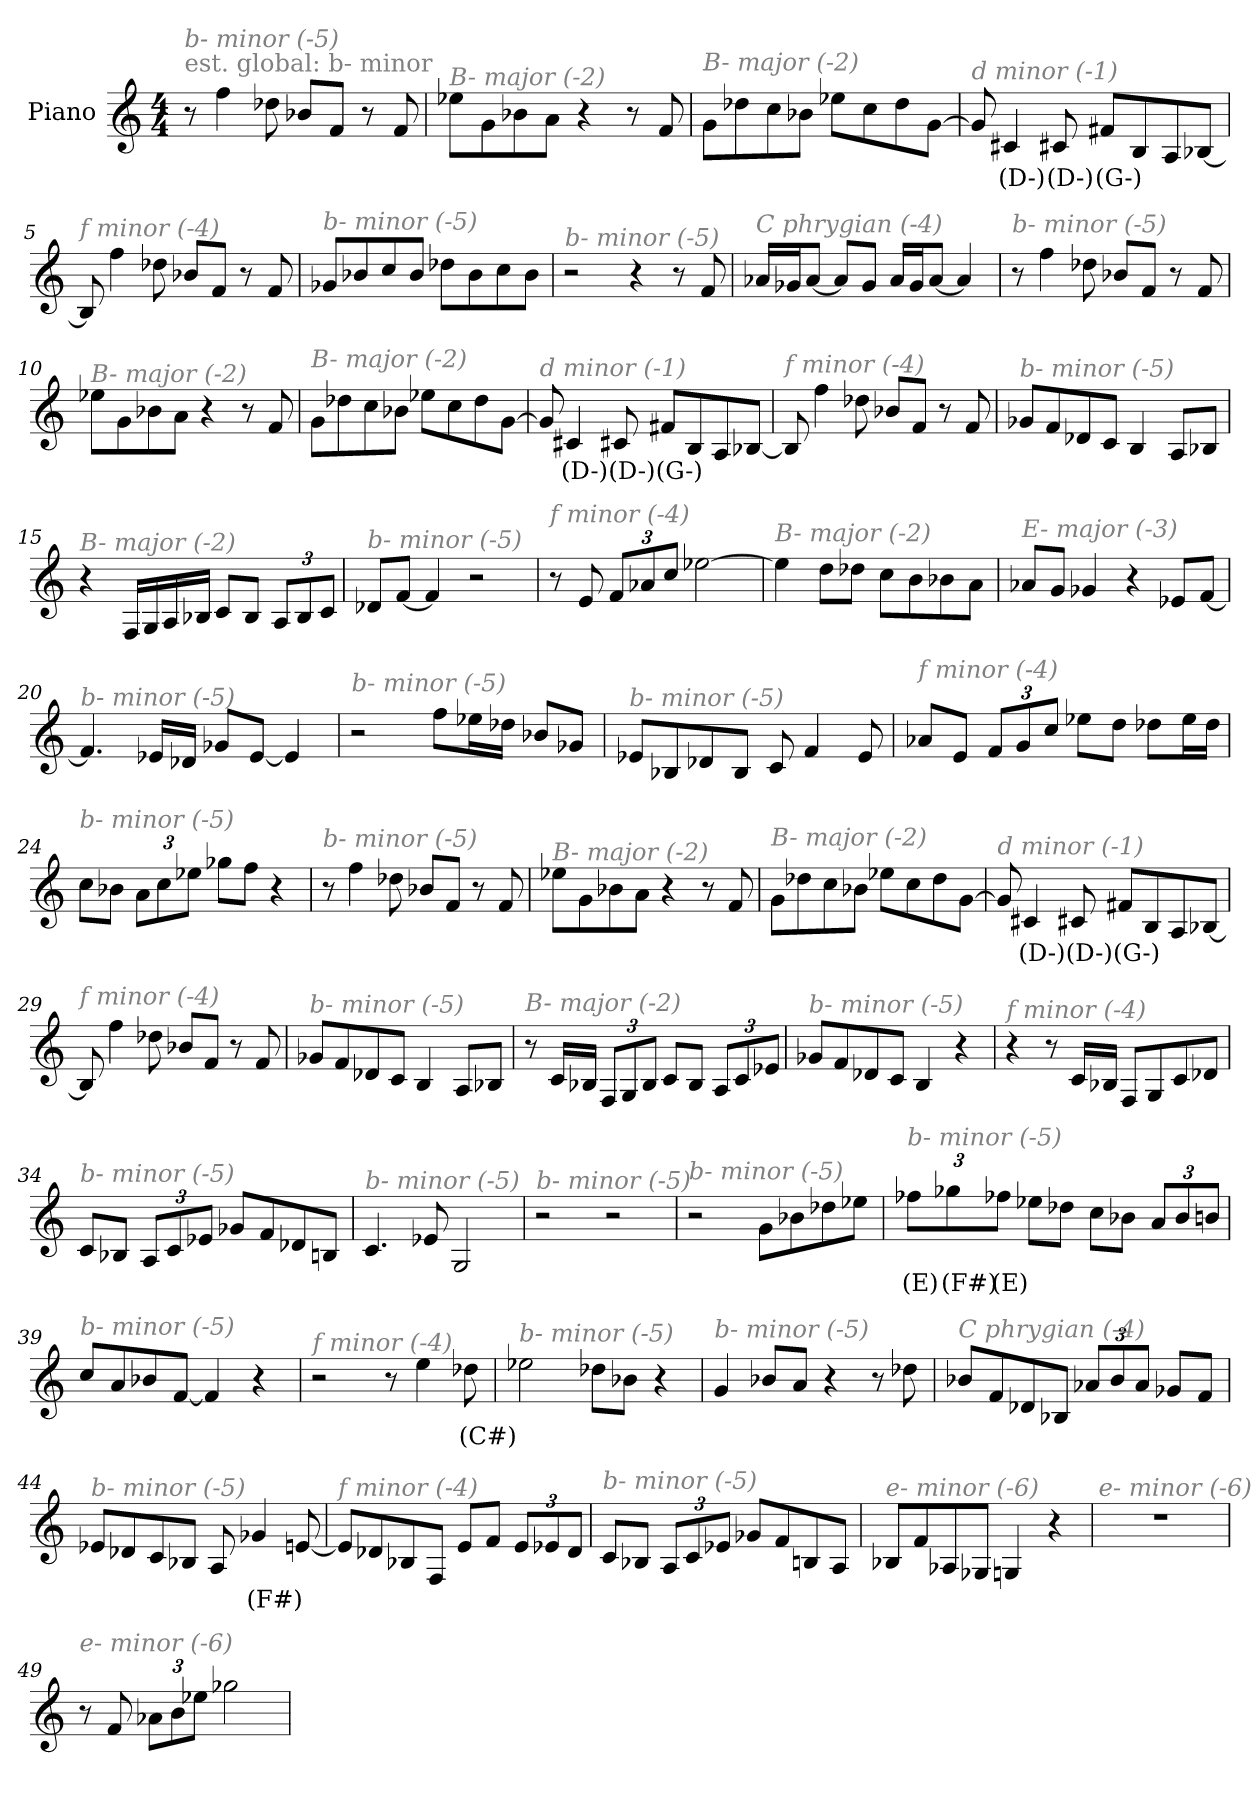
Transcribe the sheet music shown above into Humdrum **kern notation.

**kern	**text
*part1	*part1
*staff1	*staff1
*I"Piano	*
*I'Pno	*
*clefG2	*
*k[]	*
*M4/4	*
*MM260	*
=1	=1
!LO:TX:a:color=#808080:t=est. global&colon; b- minor	!
!LO:TX:i:color=#808080:t=b- minor (-5)	!
8r	.
4ff\	.
8dd-X\	.
8b-X/L	.
8f/J	.
8r	.
8f/	.
=2	=2
!LO:TX:i:color=#808080:t=B- major (-2)	!
8ee-X\L	.
8g\	.
8b-X\	.
8a\J	.
4r	.
8r	.
8f/	.
=3	=3
!LO:TX:i:color=#808080:t=B- major (-2)	!
8g\L	.
8dd-X\	.
8cc\	.
8b-X\J	.
8ee-X\L	.
8cc\	.
8dd-\	.
[8g\J	.
=4	=4
!LO:TX:i:color=#808080:t=d minor (-1)	!
8g/]	.
4c#Xi/	(D-)
8c#Xi/	(D-)
8f#Xi/L	(G-)
8B/	.
8A/	.
[8B-X/J	.
!!LO:LB:g=z
=5	=5
!LO:TX:i:color=#808080:t=f minor (-4)	!
8B-/]	.
4ff\	.
8dd-X\	.
8b-X/L	.
8f/J	.
8r	.
8f/	.
=6	=6
!LO:TX:i:color=#808080:t=b- minor (-5)	!
8g-X/L	.
8b-X/	.
8cc/	.
8b-/J	.
8dd-X\L	.
8b-\	.
8cc\	.
8b-\J	.
=7	=7
!LO:TX:i:color=#808080:t=b- minor (-5)	!
2r	.
4r	.
8r	.
8f/	.
=8	=8
!LO:TX:i:color=#808080:t=C phrygian (-4)	!
16a-X/LL	.
16g-X/J	.
[8a-/J	.
8a-/L]	.
8g-/J	.
16a-/LL	.
16g-/J	.
[8a-/J	.
4a-/]	.
!!LO:LB:g=z
=9	=9
!LO:TX:i:color=#808080:t=b- minor (-5)	!
8r	.
4ff\	.
8dd-X\	.
8b-X/L	.
8f/J	.
8r	.
8f/	.
=10	=10
!LO:TX:i:color=#808080:t=B- major (-2)	!
8ee-X\L	.
8g\	.
8b-X\	.
8a\J	.
4r	.
8r	.
8f/	.
=11	=11
!LO:TX:i:color=#808080:t=B- major (-2)	!
8g\L	.
8dd-X\	.
8cc\	.
8b-X\J	.
8ee-X\L	.
8cc\	.
8dd-\	.
[8g\J	.
=12	=12
!LO:TX:i:color=#808080:t=d minor (-1)	!
8g/]	.
4c#Xi/	(D-)
8c#Xi/	(D-)
8f#Xi/L	(G-)
8B/	.
8A/	.
[8B-X/J	.
!!LO:LB:g=z
=13	=13
!LO:TX:i:color=#808080:t=f minor (-4)	!
8B-/]	.
4ff\	.
8dd-X\	.
8b-X/L	.
8f/J	.
8r	.
8f/	.
=14	=14
!LO:TX:i:color=#808080:t=b- minor (-5)	!
8g-X/L	.
8f/	.
8d-X/	.
8c/J	.
4B/	.
8A/L	.
8B-X/J	.
=15	=15
!LO:TX:i:color=#808080:t=B- major (-2)	!
4r	.
16F/LL	.
16G/	.
16A/	.
16B-X/JJ	.
8c/L	.
8B-/J	.
*Xbrackettup	*
12A/L	.
12B-/	.
12c/J	.
=16	=16
!LO:TX:i:color=#808080:t=b- minor (-5)	!
8d-X/L	.
[8f/J	.
4f/]	.
2r	.
!!LO:LB:g=z
=17	=17
!LO:TX:i:color=#808080:t=f minor (-4)	!
8r	.
8e/	.
12f/L	.
12a-X/	.
12cc/J	.
[2ee-X\	.
=18	=18
!LO:TX:i:color=#808080:t=B- major (-2)	!
4ee-\]	.
8dd\L	.
8dd-X\J	.
8cc\L	.
8b\	.
8b-X\	.
8a\J	.
=19	=19
!LO:TX:i:color=#808080:t=E- major (-3)	!
8a-X/L	.
8g/J	.
4g-X/	.
4r	.
8e-X/L	.
[8f/J	.
=20	=20
!LO:TX:i:color=#808080:t=b- minor (-5)	!
4.f/]	.
16e-X/LL	.
16d-X/JJ	.
8g-X/L	.
[8e-/J	.
4e-/]	.
!!LO:LB:g=z
=21	=21
!LO:TX:i:color=#808080:t=b- minor (-5)	!
2r	.
8ff\L	.
16ee-X\L	.
16dd-X\JJ	.
8b-X/L	.
8g-X/J	.
=22	=22
!LO:TX:i:color=#808080:t=b- minor (-5)	!
8e-X/L	.
8B-X/	.
8d-X/	.
8B-/J	.
8c/	.
4f/	.
8e-/	.
=23	=23
!LO:TX:i:color=#808080:t=f minor (-4)	!
8a-X/L	.
8e/J	.
12f/L	.
12g/	.
12cc/J	.
8ee-X\L	.
8dd\J	.
8dd-X\L	.
16ee-\L	.
16dd-\JJ	.
=24	=24
!LO:TX:i:color=#808080:t=b- minor (-5)	!
8cc\L	.
8b-X\J	.
12a\L	.
12cc\	.
12ee-X\J	.
8gg-X\L	.
8ff\J	.
4r	.
!!LO:LB:g=z
=25	=25
!LO:TX:i:color=#808080:t=b- minor (-5)	!
8r	.
4ff\	.
8dd-X\	.
8b-X/L	.
8f/J	.
8r	.
8f/	.
=26	=26
!LO:TX:i:color=#808080:t=B- major (-2)	!
8ee-X\L	.
8g\	.
8b-X\	.
8a\J	.
4r	.
8r	.
8f/	.
=27	=27
!LO:TX:i:color=#808080:t=B- major (-2)	!
8g\L	.
8dd-X\	.
8cc\	.
8b-X\J	.
8ee-X\L	.
8cc\	.
8dd-\	.
[8g\J	.
=28	=28
!LO:TX:i:color=#808080:t=d minor (-1)	!
8g/]	.
4c#Xi/	(D-)
8c#Xi/	(D-)
8f#Xi/L	(G-)
8B/	.
8A/	.
[8B-X/J	.
!!LO:LB:g=z
=29	=29
!LO:TX:i:color=#808080:t=f minor (-4)	!
8B-/]	.
4ff\	.
8dd-X\	.
8b-X/L	.
8f/J	.
8r	.
8f/	.
=30	=30
!LO:TX:i:color=#808080:t=b- minor (-5)	!
8g-X/L	.
8f/	.
8d-X/	.
8c/J	.
4B/	.
8A/L	.
8B-X/J	.
=31	=31
!LO:TX:i:color=#808080:t=B- major (-2)	!
8r	.
16c/LL	.
16B-X/JJ	.
12F/L	.
12G/	.
12B-/J	.
8c/L	.
8B-/J	.
12A/L	.
12c/	.
12e-X/J	.
=32	=32
!LO:TX:i:color=#808080:t=b- minor (-5)	!
8g-X/L	.
8f/	.
8d-X/	.
8c/J	.
4B/	.
4r	.
!!LO:LB:g=z
=33	=33
!LO:TX:i:color=#808080:t=f minor (-4)	!
4r	.
8r	.
16c/LL	.
16B-X/JJ	.
8F/L	.
8G/	.
8c/	.
8d-X/J	.
=34	=34
!LO:TX:i:color=#808080:t=b- minor (-5)	!
8c/L	.
8B-X/J	.
12A/L	.
12c/	.
12e-X/J	.
8g-X/L	.
8f/	.
8d-X/	.
8Bn/J	.
=35	=35
!LO:TX:i:color=#808080:t=b- minor (-5)	!
4.c/	.
8e-X/	.
2G/	.
=36	=36
!LO:TX:i:color=#808080:t=b- minor (-5)	!
2r	.
2r	.
=37	=37
!LO:TX:i:color=#808080:t=b- minor (-5)	!
2r	.
8g\L	.
8b-X\	.
8dd-X\	.
8ee-X\J	.
!!LO:LB:g=z
=38	=38
!LO:TX:i:color=#808080:t=b- minor (-5)	!
12ff-Xj\L	(E)
12gg-Xi\	(F#)
12ff-Xj\J	(E)
8ee-X\L	.
8dd-X\J	.
8cc\L	.
8b-X\J	.
12a/L	.
12b-/	.
12bn/J	.
=39	=39
!LO:TX:i:color=#808080:t=b- minor (-5)	!
8cc/L	.
8a/	.
8b-X/	.
[8f/J	.
4f/]	.
4r	.
=40	=40
!LO:TX:i:color=#808080:t=f minor (-4)	!
2r	.
8r	.
4ee\	.
8dd-Xi\	(C#)
=41	=41
!LO:TX:i:color=#808080:t=b- minor (-5)	!
2ee-X\	.
8dd-X\L	.
8b-X\J	.
4r	.
=42	=42
!LO:TX:i:color=#808080:t=b- minor (-5)	!
4g/	.
8b-X/L	.
8a/J	.
4r	.
8r	.
8dd-X\	.
!!LO:PB:g=z
=43	=43
!LO:TX:i:color=#808080:t=C phrygian (-4)	!
8b-X/L	.
8f/	.
8d-X/	.
8B-X/J	.
12a-X/L	.
12b-/	.
12a-/J	.
8g-X/L	.
8f/J	.
=44	=44
!LO:TX:i:color=#808080:t=b- minor (-5)	!
8e-X/L	.
8d-X/	.
8c/	.
8B-X/J	.
8A/	.
4g-Xi/	(F#)
[8en/	.
=45	=45
!LO:TX:i:color=#808080:t=f minor (-4)	!
8e/L]	.
8d-X/	.
8B-X/	.
8F/J	.
8e/L	.
8f/J	.
12e/L	.
12e-X/	.
12d-/J	.
!!LO:LB:g=z
=46	=46
!LO:TX:i:color=#808080:t=b- minor (-5)	!
8c/L	.
8B-X/J	.
12A/L	.
12c/	.
12e-X/J	.
8g-X/L	.
8f/	.
8Bn/	.
8A/J	.
=47	=47
!LO:TX:i:color=#808080:t=e- minor (-6)	!
8B-X/L	.
8f/	.
8A-X/	.
8G-X/J	.
4Gn/	.
4r	.
=48	=48
!LO:TX:i:color=#808080:t=e- minor (-6)	!
1r	.
=49	=49
!LO:TX:i:color=#808080:t=e- minor (-6)	!
8r	.
8f/	.
12a-X\L	.
12b\	.
12ee-X\J	.
2gg-X\	.
=	=
*-	*-
